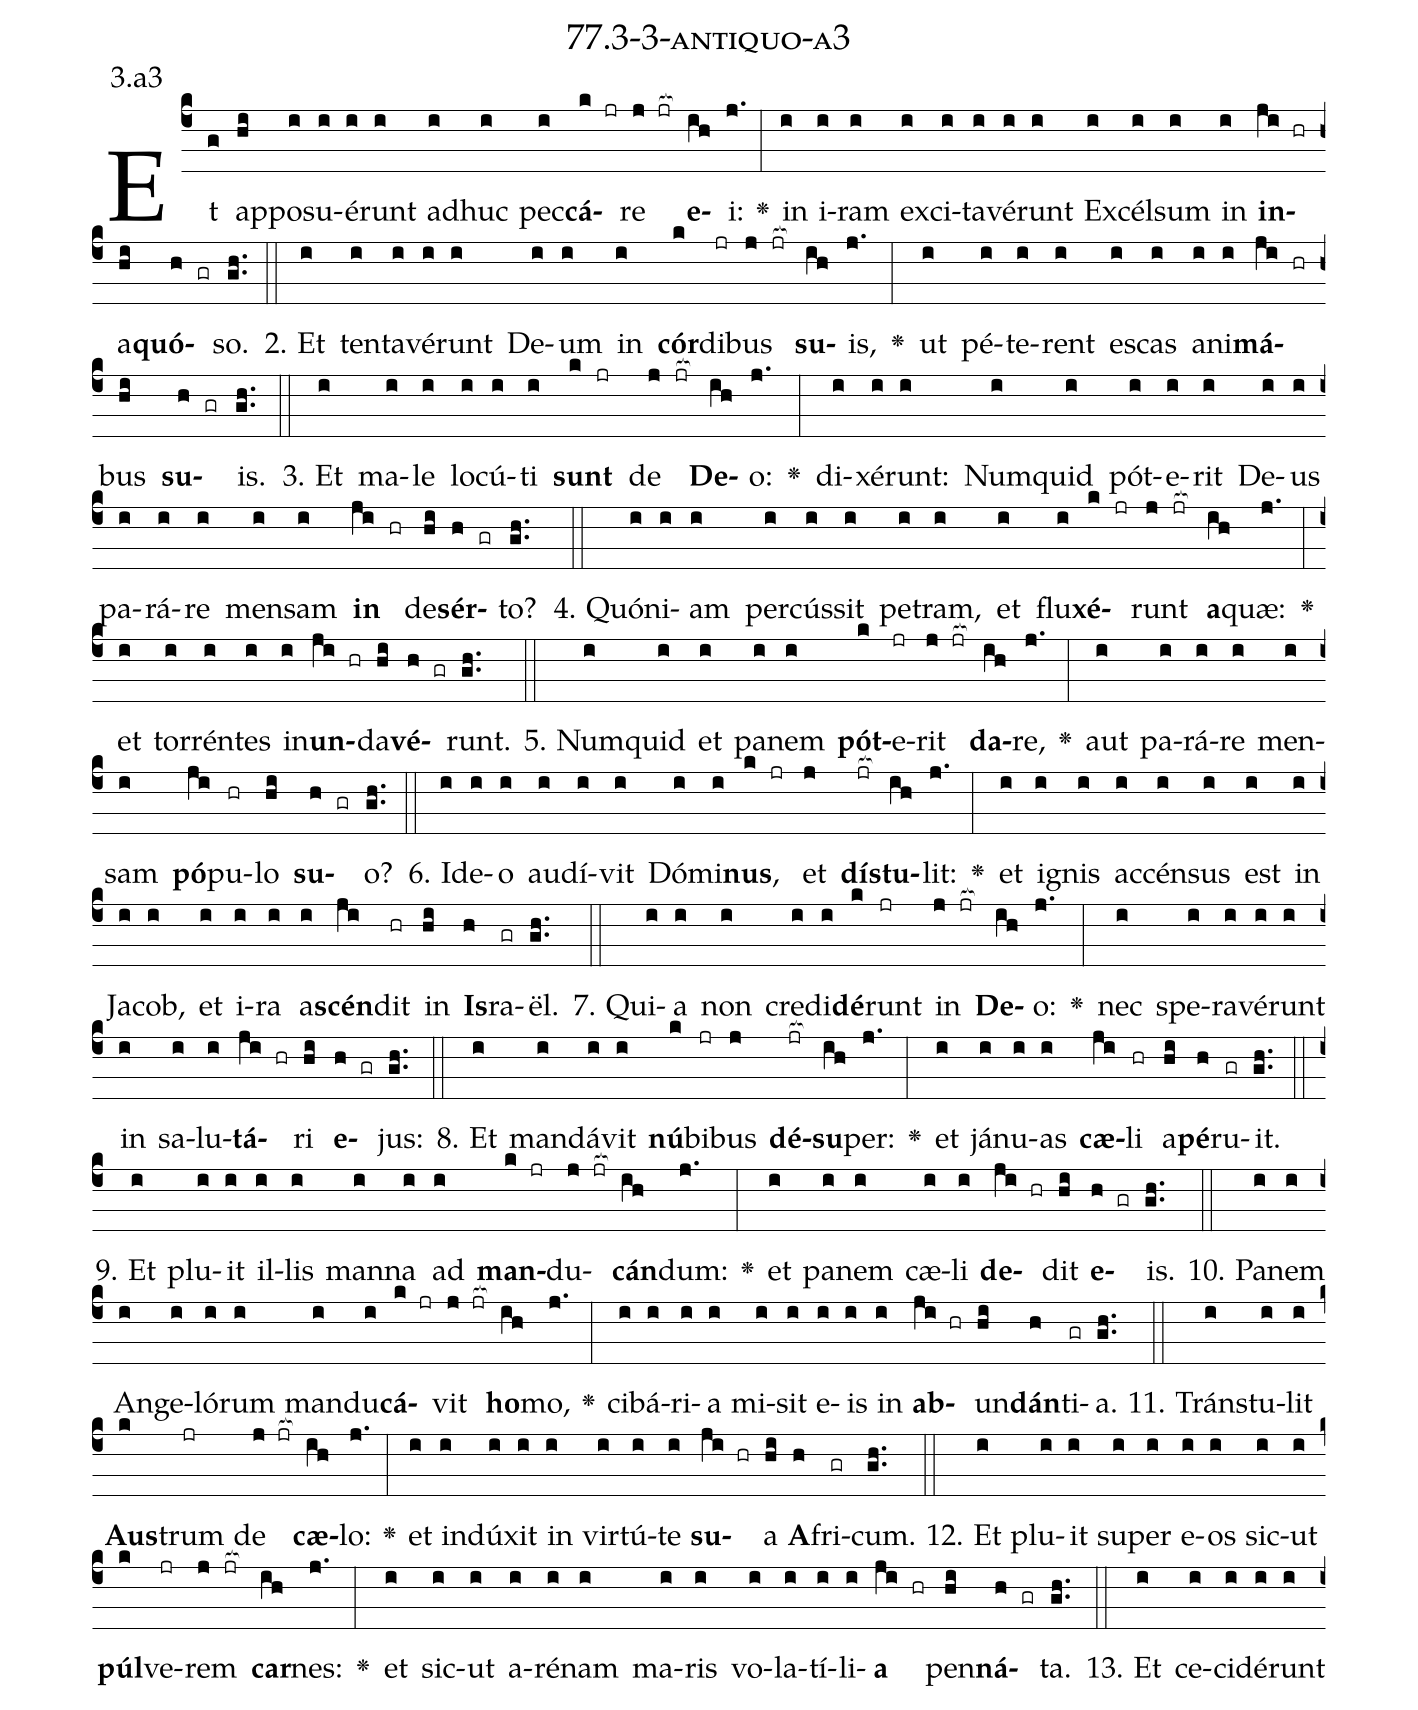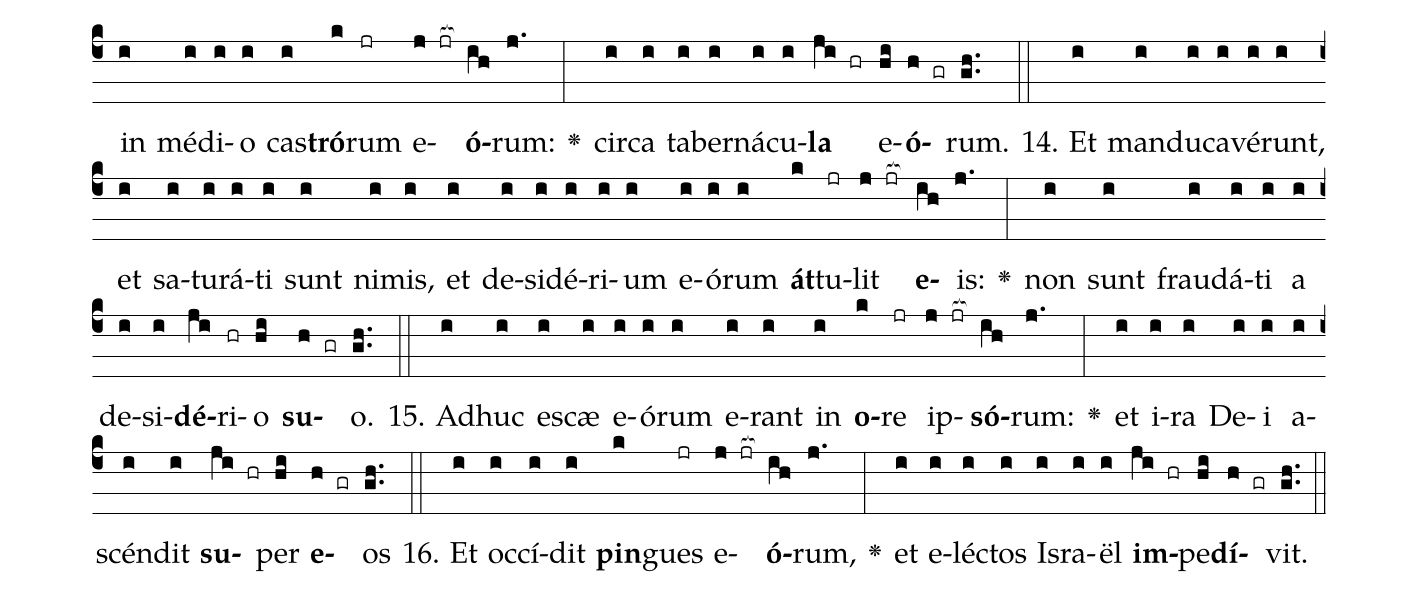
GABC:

name: 77.3-3-antiquo-a3;
annotation: 3.a3;
%%
(c4)Et(g) ap(hi)po(i)su(i)é(i)runt(i) ad(i)huc(i) pec(i)<b>cá</b>(k jr)re(j jr[ocb:1{]) <b>e</b>(ih[ocb:0}])i:(j.) <v>\greheightstar</v>(:) in(i) i(i)ram(i) ex(i)ci(i)ta(i)vé(i)runt(i) Ex(i)cél(i)sum(i) in(i) <b>in</b>(ji hr)a(hi)<b>quó</b>(h gr)so.(gh..) (::)
2. Et(i) ten(i)ta(i)vé(i)runt(i) De(i)um(i) in(i) <b>cór</b>(k)di(jr)bus(j jr[ocb:1{]) <b>su</b>(ih[ocb:0}])is,(j.) <v>\greheightstar</v>(:) ut(i) pé(i)te(i)rent(i) es(i)cas(i) a(i)ni(i)<b>má</b>(ji hr)bus(hi) <b>su</b>(h gr)is.(gh..) (::)
3. Et(i) ma(i)le(i) lo(i)cú(i)ti(i) <b>sunt</b>(k jr) de(j jr[ocb:1{]) <b>De</b>(ih[ocb:0}])o:(j.) <v>\greheightstar</v>(:) di(i)xé(i)runt:(i) Num(i)quid(i) pót(i)e(i)rit(i) De(i)us(i) pa(i)rá(i)re(i) men(i)sam(i) <b>in</b>(ji hr) de(hi)<b>sér</b>(h gr)to?(gh..) (::)
4. Quón(i)i(i)am(i) per(i)cús(i)sit(i) pe(i)tram,(i) et(i) flu(i)<b>xé</b>(k jr)runt(j jr[ocb:1{]) <b>a</b>(ih[ocb:0}])quæ:(j.) <v>\greheightstar</v>(:) et(i) tor(i)rén(i)tes(i) in(i)<b>un</b>(ji hr)da(hi)<b>vé</b>(h gr)runt.(gh..) (::)
5. Num(i)quid(i) et(i) pa(i)nem(i) <b>pót</b>(k)e(jr)rit(j jr[ocb:1{]) <b>da</b>(ih[ocb:0}])re,(j.) <v>\greheightstar</v>(:) aut(i) pa(i)rá(i)re(i) men(i)sam(i) <b>pó</b>(ji)pu(hr)lo(hi) <b>su</b>(h gr)o?(gh..) (::)
6. Id(i)e(i)o(i) au(i)dí(i)vit(i) Dó(i)mi(i)<b>nus</b>,(k jr) et(j) <b>dís</b>(jr[ocb:1{])<b>tu</b>(ih[ocb:0}])lit:(j.) <v>\greheightstar</v>(:) et(i) i(i)gnis(i) ac(i)cén(i)sus(i) est(i) in(i) Ja(i)cob,(i) et(i) i(i)ra(i) a(i)<b>scén</b>(ji)dit(hr) in(hi) <b>Is</b>(h)ra(gr)ël.(gh..) (::)
7. Qui(i)a(i) non(i) cre(i)di(i)<b>dé</b>(k)runt(jr) in(j jr[ocb:1{]) <b>De</b>(ih[ocb:0}])o:(j.) <v>\greheightstar</v>(:) nec(i) spe(i)ra(i)vé(i)runt(i) in(i) sa(i)lu(i)<b>tá</b>(ji hr)ri(hi) <b>e</b>(h gr)jus:(gh..) (::)
8. Et(i) man(i)dá(i)vit(i) <b>nú</b>(k)bi(jr)bus(j) <b>dé</b>(jr[ocb:1{])<b>su</b>(ih[ocb:0}])per:(j.) <v>\greheightstar</v>(:) et(i) já(i)nu(i)as(i) <b>cæ</b>(ji)li(hr) a(hi)<b>pé</b>(h)ru(gr)it.(gh..) (::)
9. Et(i) plu(i)it(i) il(i)lis(i) man(i)na(i) ad(i) <b>man</b>(k jr)du(j jr[ocb:1{])<b>cán</b>(ih[ocb:0}])dum:(j.) <v>\greheightstar</v>(:) et(i) pa(i)nem(i) cæ(i)li(i) <b>de</b>(ji hr)dit(hi) <b>e</b>(h gr)is.(gh..) (::)
10. Pa(i)nem(i) An(i)ge(i)ló(i)rum(i) man(i)du(i)<b>cá</b>(k jr)vit(j jr[ocb:1{]) <b>ho</b>(ih[ocb:0}])mo,(j.) <v>\greheightstar</v>(:) ci(i)bá(i)ri(i)a(i) mi(i)sit(i) e(i)is(i) in(i) <b>ab</b>(ji hr)un(hi)<b>dán</b>(h)ti(gr)a.(gh..) (::)
11. Tráns(i)tu(i)lit(i) <b>Aus</b>(k)trum(jr) de(j jr[ocb:1{]) <b>cæ</b>(ih[ocb:0}])lo:(j.) <v>\greheightstar</v>(:) et(i) in(i)dú(i)xit(i) in(i) vir(i)tú(i)te(i) <b>su</b>(ji hr)a(hi) <b>A</b>(h)fri(gr)cum.(gh..) (::)
12. Et(i) plu(i)it(i) su(i)per(i) e(i)os(i) sic(i)ut(i) <b>púl</b>(k)ve(jr)rem(j jr[ocb:1{]) <b>car</b>(ih[ocb:0}])nes:(j.) <v>\greheightstar</v>(:) et(i) sic(i)ut(i) a(i)ré(i)nam(i) ma(i)ris(i) vo(i)la(i)tí(i)li(i)<b>a</b>(ji hr) pen(hi)<b>ná</b>(h gr)ta.(gh..) (::)
13. Et(i) ce(i)ci(i)dé(i)runt(i) in(i) mé(i)di(i)o(i) cas(i)<b>tró</b>(k)rum(jr) e(j jr[ocb:1{])<b>ó</b>(ih[ocb:0}])rum:(j.) <v>\greheightstar</v>(:) cir(i)ca(i) ta(i)ber(i)ná(i)cu(i)<b>la</b>(ji hr) e(hi)<b>ó</b>(h gr)rum.(gh..) (::)
14. Et(i) man(i)du(i)ca(i)vé(i)runt,(i) et(i) sa(i)tu(i)rá(i)ti(i) sunt(i) ni(i)mis,(i) et(i) de(i)si(i)dé(i)ri(i)um(i) e(i)ó(i)rum(i) <b>át</b>(k)tu(jr)lit(j jr[ocb:1{]) <b>e</b>(ih[ocb:0}])is:(j.) <v>\greheightstar</v>(:) non(i) sunt(i) frau(i)dá(i)ti(i) a(i) de(i)si(i)<b>dé</b>(ji)ri(hr)o(hi) <b>su</b>(h gr)o.(gh..) (::)
15. Ad(i)huc(i) e(i)scæ(i) e(i)ó(i)rum(i) e(i)rant(i) in(i) <b>o</b>(k)re(jr) ip(j jr[ocb:1{])<b>só</b>(ih[ocb:0}])rum:(j.) <v>\greheightstar</v>(:) et(i) i(i)ra(i) De(i)i(i) a(i)scén(i)dit(i) <b>su</b>(ji hr)per(hi) <b>e</b>(h gr)os(gh..) (::)
16. Et(i) oc(i)cí(i)dit(i) <b>pin</b>(k)gues(jr) e(j jr[ocb:1{])<b>ó</b>(ih[ocb:0}])rum,(j.) <v>\greheightstar</v>(:) et(i) e(i)léc(i)tos(i) Is(i)ra(i)ël(i) <b>im</b>(ji hr)pe(hi)<b>dí</b>(h gr)vit.(gh..) (::)
